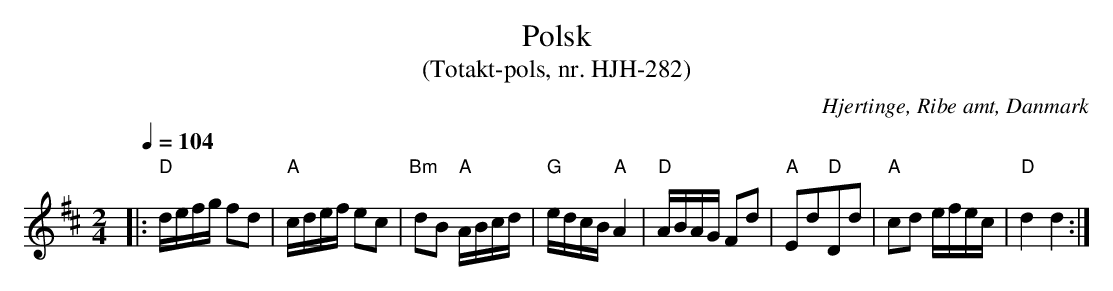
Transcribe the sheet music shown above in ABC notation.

X:1
T:Polsk
T:(Totakt-pols, nr. HJH-282)
O:Hjertinge, Ribe amt, Danmark
M:2/4
L:1/8
Q:1/4=104
K:D
|: "D"d/e/f/g/ fd | "A"c/d/e/f/ ec | "Bm"dB "A"A/B/c/d/ | "G"e/d/c/B/ "A"A2 | "D"A/B/A/G/ Fd | "A"Ed"D"Dd | "A"cd e/f/e/c/ | "D"d2 d2 :|
